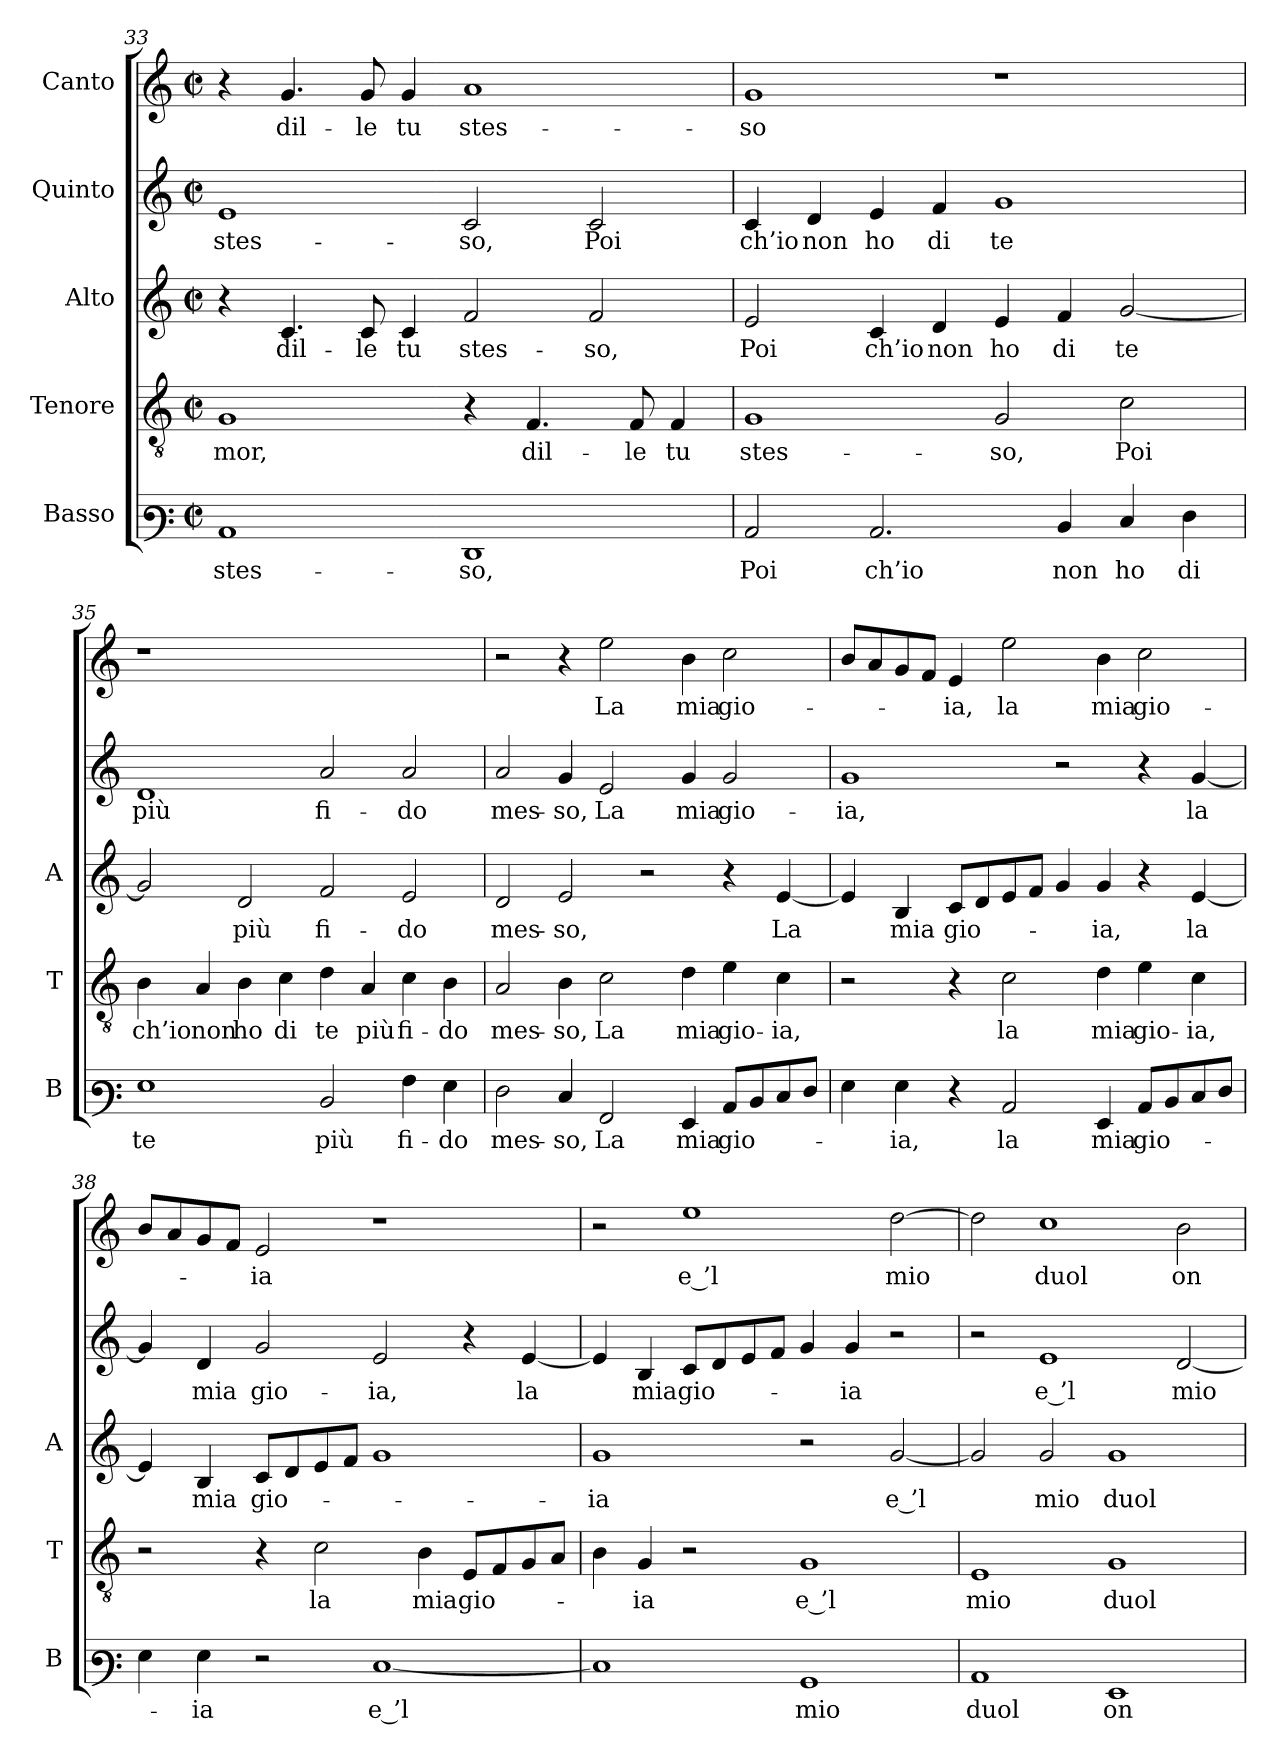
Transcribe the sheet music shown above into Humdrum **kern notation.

**kern	**text	**kern	**text	**kern	**text	**kern	**text	**kern	**text
*part5	*part5	*part4	*part4	*part3	*part3	*part2	*part2	*part1	*part1
*staff5	*staff5	*staff4	*staff4	*staff3	*staff3	*staff2	*staff2	*staff1	*staff1
*I"Basso	*	*I"Tenore	*	*I"Alto	*	*I"Quinto	*	*I"Canto	*
*I'B	*	*I'T	*	*I'A	*	*	*	*	*
*clefF3	*	*clefGv2	*	*clefG2	*	*clefG2	*	*clefG2	*
*k[]	*	*k[]	*	*k[]	*	*k[]	*	*k[]	*
*C:	*	*C:	*	*C:	*	*C:	*	*C:	*
*M2/2	*	*M2/2	*	*M2/2	*	*M2/2	*	*M2/2	*
*met(c|)	*	*met(c|)	*	*met(c|)	*	*met(c|)	*	*met(c|)	*
=33	=33	=33	=33	=33	=33	=33	=33	=33	=33
1C	stes-	1G	-mor,	4r	.	1e	stes-	4r	.
.	.	.	.	4.c	dil-	.	.	4.g	dil-
.	.	.	.	8c	-le	.	.	8g	-le
.	.	.	.	4c	-tu	.	.	4g	-tu
1FF	-so,	4r	.	2f	stes-	2c	-so,	1a	stes-
.	.	4.F	dil-	.	.	.	.	.	.
.	.	.	.	2f	-so,	2c	-Poi	.	.
.	.	8F	-le	.	.	.	.	.	.
.	.	4F	-tu	.	.	.	.	.	.
!!LO:PB:g=z
=34	=34	=34	=34	=34	=34	=34	=34	=34	=34
2C	-Poi	1G	stes-	2e	-Poi	4c	-ch’io	1g	-so
.	.	.	.	.	.	4d	-non	.	.
2.C	-ch’io	.	.	4c	-ch’io	4e	-ho	.	.
.	.	.	.	4d	-non	4f	-di	.	.
.	.	2G	-so,	4e	-ho	1g	-te	1r	.
4D	-non	.	.	4f	-di	.	.	.	.
4E	-ho	2c	-Poi	[2g	-te	.	.	.	.
4F	-di	.	.	.	.	.	.	.	.
=35	=35	=35	=35	=35	=35	=35	=35	=35	=35
1G	-te	4B	-ch’io	2g]	.	1d	-più	1r	.
.	.	4A	-non	.	.	.	.	.	.
.	.	4B	-ho	2d	-più	.	.	.	.
.	.	4c	-di	.	.	.	.	.	.
2D	-più	4d	-te	2f	fi-	2a	fi-	1ryy	.
.	.	4A	-più	.	.	.	.	.	.
4A	fi-	4c	fi-	2e	-do	2a	-do	.	.
4G	-do	4B	-do	.	.	.	.	.	.
=36	=36	=36	=36	=36	=36	=36	=36	=36	=36
2F	mes-	2A	mes-	2d	mes-	2a	mes-	2r	.
4E	-so,	4B	-so,	2e	-so,	4g	-so,	4r	.
2AA	-La	2c	-La	.	.	2e	-La	2ee	-La
.	.	.	.	2r	.	.	.	.	.
4GG	-mia	4d	-mia	.	.	4g	-mia	4b	-mia
8CL	gio-	4e	gio-	4r	.	2g	gio-	2cc	gio-
8D	.	.	.	.	.	.	.	.	.
8E	.	4c	-ia,	[4e	-La	.	.	.	.
8FJ	.	.	.	.	.	.	.	.	.
!!LO:LB:g=z
=37	=37	=37	=37	=37	=37	=37	=37	=37	=37
4G	.	2r	.	4e]	.	1g	-ia,	8bL	.
.	.	.	.	.	.	.	.	8a	.
4G	-ia,	.	.	4B	-mia	.	.	8g	.
.	.	.	.	.	.	.	.	8fJ	.
4r	.	4r	.	8cL	gio-	.	.	4e	-ia,
.	.	.	.	8d	.	.	.	.	.
2C	-la	2c	-la	8e	.	.	.	2ee	-la
.	.	.	.	8fJ	.	.	.	.	.
.	.	.	.	4g	.	2r	.	.	.
4GG	-mia	4d	-mia	4g	-ia,	.	.	4b	-mia
8CL	gio-	4e	gio-	4r	.	4r	.	2cc	gio-
8D	.	.	.	.	.	.	.	.	.
8E	.	4c	-ia,	[4e	-la	[4g	-la	.	.
8FJ	.	.	.	.	.	.	.	.	.
=38	=38	=38	=38	=38	=38	=38	=38	=38	=38
4G	.	2r	.	4e]	.	4g]	.	8bL	.
.	.	.	.	.	.	.	.	8a	.
4G	-ia	.	.	4B	-mia	4d	-mia	8g	.
.	.	.	.	.	.	.	.	8fJ	.
2r	.	4r	.	8cL	gio-	2g	gio-	2e	-ia
.	.	.	.	8d	.	.	.	.	.
.	.	2c	-la	8e	.	.	.	.	.
.	.	.	.	8fJ	.	.	.	.	.
[1E	-e ’l	.	.	1g	.	2e	-ia,	1r	.
.	.	4B	-mia	.	.	.	.	.	.
.	.	8EL	gio-	.	.	4r	.	.	.
.	.	8F	.	.	.	.	.	.	.
.	.	8G	.	.	.	[4e	-la	.	.
.	.	8AJ	.	.	.	.	.	.	.
=39	=39	=39	=39	=39	=39	=39	=39	=39	=39
1E]	.	4B	.	1g	-ia	4e]	.	2r	.
.	.	4G	-ia	.	.	4B	-mia	.	.
.	.	2r	.	.	.	8cL	gio-	1ee	-e ’l
.	.	.	.	.	.	8d	.	.	.
.	.	.	.	.	.	8e	.	.	.
.	.	.	.	.	.	8fJ	.	.	.
1BB	-mio	1G	-e ’l	2r	.	4g	.	.	.
.	.	.	.	.	.	4g	-ia	.	.
.	.	.	.	[2g	-e ’l	2r	.	[2dd	-mio
!!LO:PB:g=z
=40	=40	=40	=40	=40	=40	=40	=40	=40	=40
1C	-duol	1E	-mio	2g]	.	2r	.	2dd]	.
.	.	.	.	2g	-mio	1e	-e ’l	1cc	-duol
1GG	on-	1G	-duol	1g	-duol	.	.	.	.
.	.	.	.	.	.	[2d	-mio	2b	on-
=	=	=	=	=	=	=	=	=	=
*-	*-	*-	*-	*-	*-	*-	*-	*-	*-
